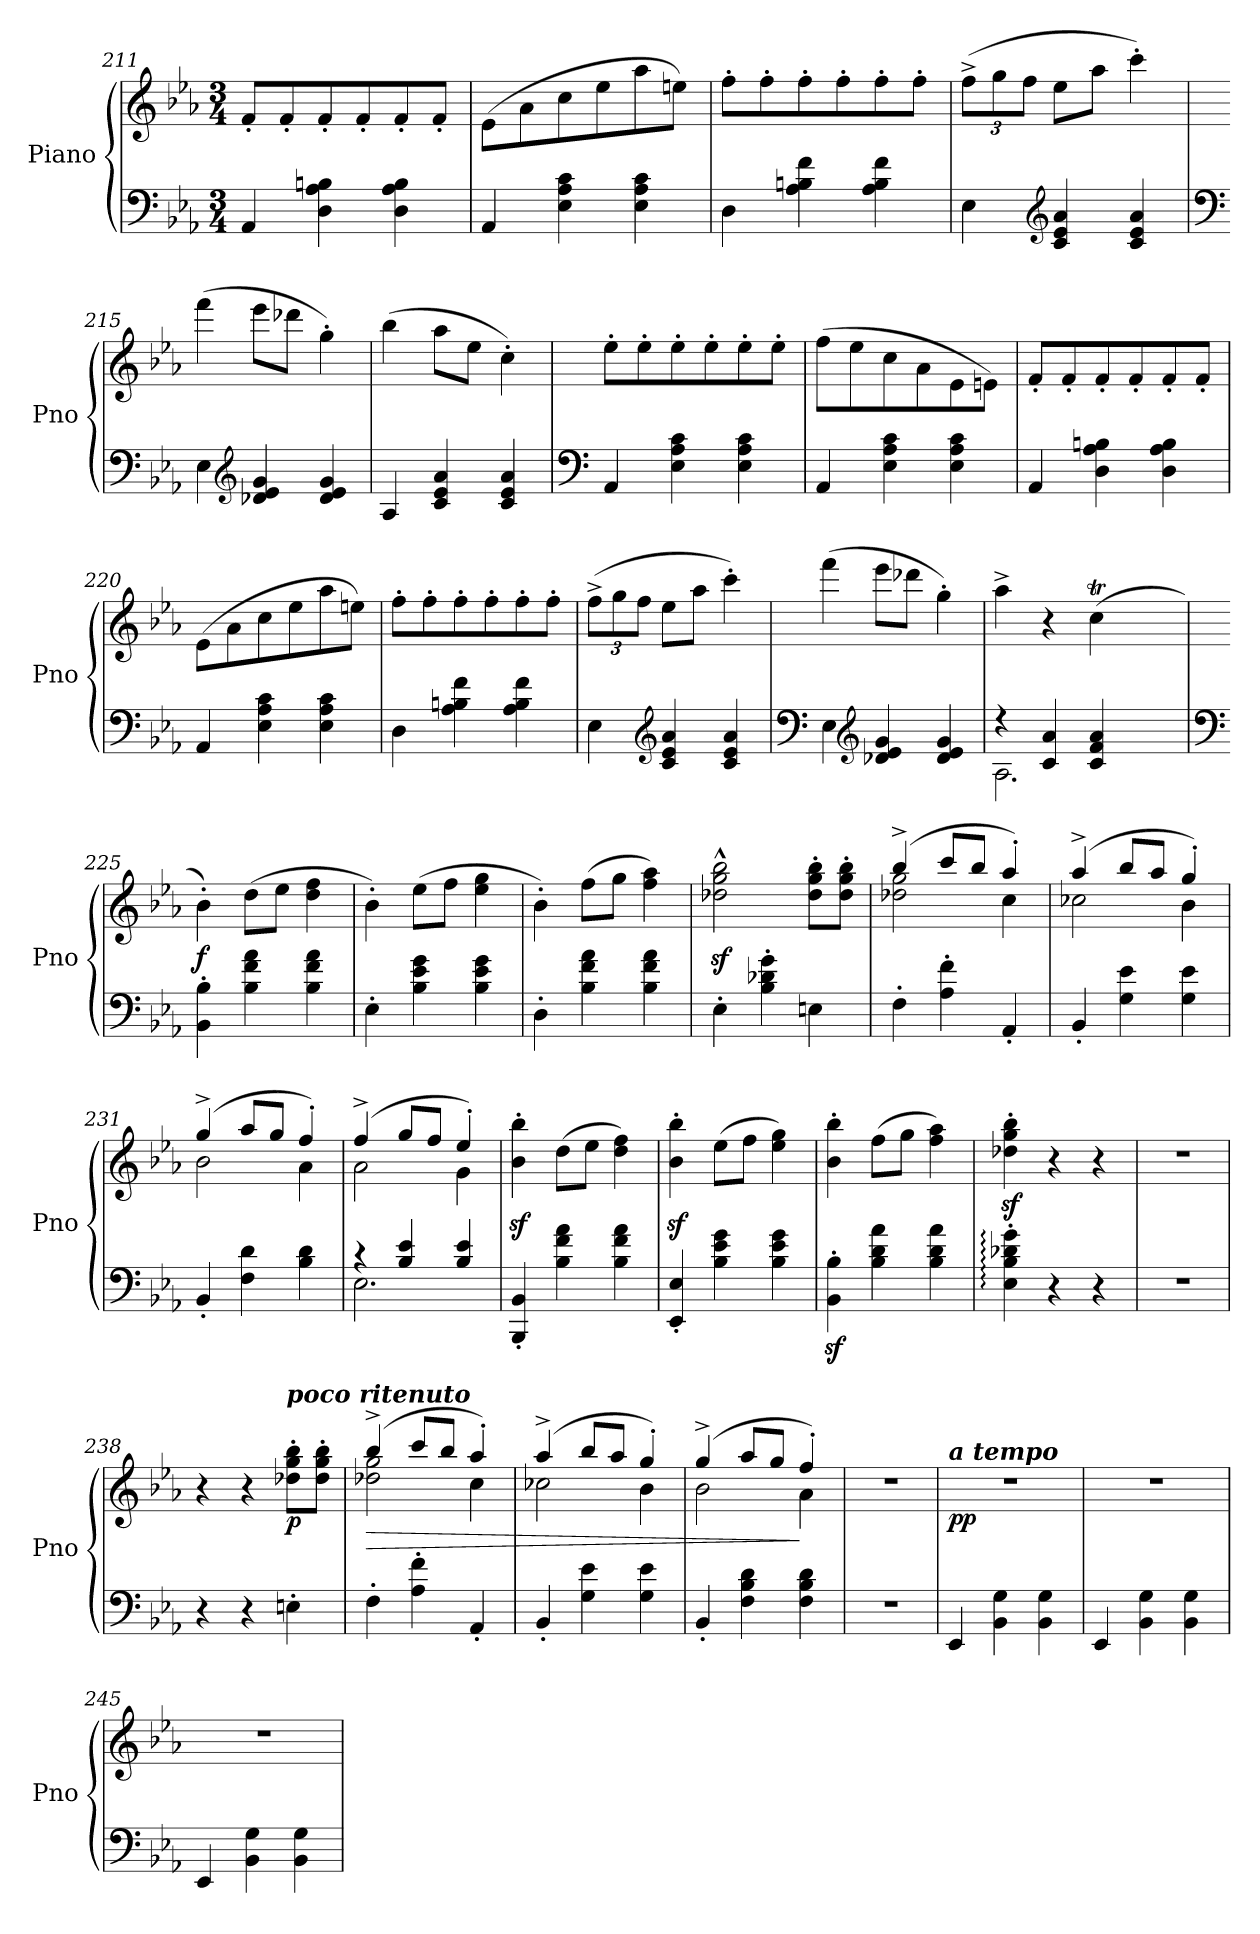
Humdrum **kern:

**kern	**kern	**dynam
*part1	*part1	*part1
*staff2	*staff1	*staff1/2
*I"Piano	*	*
*I'Pno	*	*
*clefF4	*clefG2	*
*k[b-e-a-]	*k[b-e-a-]	*
*M3/4	*M3/4	*
=211	=211	=211
4AA-/	8f'/L	.
.	8f'/	.
4D\ 4A-\ 4Bn\	8f'/	.
.	8f'/	.
4D\ 4A-\ 4B\	8f'/	.
.	8f'/J	.
=212	=212	=212
4AA-/	(>8e-\L	.
.	8a-\	.
4E-\ 4A-\ 4c\	8cc\	.
.	8ee-\	.
4E-\ 4A-\ 4c\	8aa-\	.
.	8een\J)	.
=213	=213	=213
4D\	8ff'\L	.
.	8ff'\	.
4A-\ 4Bn\ 4f\	8ff'\	.
.	8ff'\	.
4A-\ 4B\ 4f\	8ff'\	.
.	8ff'\J	.
=214	=214	=214
*	*Xbrackettup	*
4E-\	(>12ff^\L	.
.	12gg\	.
.	12ff\J	.
*clefG2	*	*
4c/ 4e-/ 4a-/	8ee-\L	.
.	8aa-\J	.
4c/ 4e-/ 4a-/	4ccc'\)	.
!!LO:LB:g=z
=215	=215	=215
*clefF4	*	*
4E-\	(>4fff\	.
*clefG2	*	*
4d-X/ 4e-/ 4g/	8eee-\L	.
.	8ddd-X\J	.
4d-/ 4e-/ 4g/	4gg'\)	.
=216	=216	=216
4A-/	(>4bb-\	.
4c/ 4e-/ 4a-/	8aa-\L	.
.	8ee-\J	.
4c/ 4e-/ 4a-/	4cc'\)	.
=217	=217	=217
*clefF4	*	*
4AA-/	8ee-'\L	.
.	8ee-'\	.
4E-\ 4A-\ 4c\	8ee-'\	.
.	8ee-'\	.
4E-\ 4A-\ 4c\	8ee-'\	.
.	8ee-'\J	.
=218	=218	=218
4AA-/	(>8ff\L	.
.	8ee-\	.
4E-\ 4A-\ 4c\	8cc\	.
.	8a-\	.
4E-\ 4A-\ 4c\	8e-\	.
.	8en\J)	.
=219	=219	=219
4AA-/	8f'/L	.
.	8f'/	.
4D\ 4A-\ 4Bn\	8f'/	.
.	8f'/	.
4D\ 4A-\ 4B\	8f'/	.
.	8f'/J	.
=220	=220	=220
4AA-/	(>8e-\L	.
.	8a-\	.
4E-\ 4A-\ 4c\	8cc\	.
.	8ee-\	.
4E-\ 4A-\ 4c\	8aa-\	.
.	8een\J)	.
=221	=221	=221
4D\	8ff'\L	.
.	8ff'\	.
4A-\ 4Bn\ 4f\	8ff'\	.
.	8ff'\	.
4A-\ 4B\ 4f\	8ff'\	.
.	8ff'\J	.
!!LO:LB:g=z
=222	=222	=222
4E-\	(>12ff^\L	.
.	12gg\	.
.	12ff\J	.
*clefG2	*	*
4c/ 4e-/ 4a-/	8ee-\L	.
.	8aa-\J	.
4c/ 4e-/ 4a-/	4ccc'\)	.
=223	=223	=223
*clefF4	*	*
4E-\	(>4fff\	.
*clefG2	*	*
4d-X/ 4e-/ 4g/	8eee-\L	.
.	8ddd-X\J	.
4d-/ 4e-/ 4g/	4gg'\)	.
=224	=224	=224
*^	*^	*
4r	2.A-\	4aa-^\	2ryy	.
4c/ 4a-/	.	4r	.	.
*	*	*	*Xtuplet	*
4c/ 4f/ 4a-/	.	(>4ccT\	20ryy	.
.	.	.	20ddyy	.
.	.	.	20ccyy	.
.	.	.	20bnyy	.
.	.	.	20ccyy	.
*v	*v	*	*	*
*	*v	*v	*
=225	=225	=225
*clefF4	*	*
*	*^	*
!	!	!	!LO:DY:b
*	*v	*v	*
4BB-\' 4B-\'	4b-'\)	f
4B-\ 4f\ 4a-\	(>8dd\L	.
.	8ee-\J	.
4B-\ 4f\ 4a-\	4dd\ 4ff\	.
=226	=226	=226
4E-'\	4b-'\)	.
4B-\ 4e-\ 4g\	(>8ee-\L	.
.	8ff\J	.
4B-\ 4e-\ 4g\	4ee-\ 4gg\	.
=227	=227	=227
4D'\	4b-'\)	.
4B-\ 4f\ 4a-\	(>8ff\L	.
.	8gg\J	.
4B-\ 4f\ 4a-\	4ff\ 4aa-\)	.
=228	=228	=228
4E-'\	2dd-X\z<^^ 2gg\z<^^ 2bb-\z<^^	.
4B-\' 4d-X\' 4g\'	.	.
4En\	8dd-\' 8gg\' 8bb-\'L	.
.	8dd-\' 8gg\' 8bb-\'J	.
!!LO:PB:g=z
=229	=229	=229
*	*^	*
4F'\	(>4bb-^/	2dd-X\ 2gg\	.
4A-\' 4f\'	8ccc/L	.	.
.	8bb-/J	.	.
4AA-'/	4aa-'/)	4cc\	.
=230	=230	=230	=230
4BB-'/	(>4aa-^/	2cc-X\	.
4G\ 4e-\	8bb-/L	.	.
.	8aa-/J	.	.
4G\ 4e-\	4gg'/)	4b-\	.
=231	=231	=231	=231
4BB-'/	(>4gg^/	2b-\	.
4F\ 4d\	8aa-/L	.	.
.	8gg/J	.	.
4B-\ 4d\	4ff'/)	4a-\	.
=232	=232	=232	=232
*^	*	*	*
4r	2.E-\	(>4ff^/	2a-\	.
4B-/ 4e-/	.	8gg/L	.	.
.	.	8ff/J	.	.
4B-/ 4e-/	.	4ee-'/)	4g\	.
*v	*v	*	*	*
*	*v	*v	*
=233	=233	=233
4BBB-/' 4BB-/'	4b-\z<' 4bb-\z<'	.
4B-\ 4f\ 4a-\	(>8dd\L	.
.	8ee-\J	.
4B-\ 4f\ 4a-\	4dd\ 4ff\)	.
=234	=234	=234
4EE-/' 4E-/'	4b-\z<' 4bb-\z<'	.
4B-\ 4e-\ 4g\	(>8ee-\L	.
.	8ff\J	.
4B-\ 4e-\ 4g\	4ee-\ 4gg\)	.
=235	=235	=235
4BB-\z<' 4B-\z<'	4b-\' 4bb-\'	.
4B-\ 4d\ 4a-\	(>8ff\L	.
.	8gg\J	.
4B-\ 4d\ 4a-\	4ff\ 4aa-\)	.
=236	=236	=236
4E-\:' 4B-\:' 4d-X\:' 4g\:'	4dd-X\z<' 4gg\z<' 4bb-\z<'	.
4r	4r	.
4r	4r	.
=237	=237	=237
2.r	2.r	.
=238	=238	=238
4r	4r	.
4r	4r	.
!	!LO:TX:a:Bi:t=poco ritenuto	!
!	!	!LO:DY:b
4En'\	8dd-X\' 8gg\' 8bb-\'L	p
.	8dd-\' 8gg\' 8bb-\'J	.
!!LO:LB:g=z
=239	=239	=239
!	!	!LO:HP:b
*	*^	*
4F'\	(>4bb-^/	2dd-X\ 2gg\	>
4A-\' 4f\'	8ccc/L	.	.
.	8bb-/J	.	.
4AA-'/	4aa-'/)	4cc\	.
=240	=240	=240	=240
4BB-'/	(>4aa-^/	2cc-X\	.
4G\ 4e-\	8bb-/L	.	.
.	8aa-/J	.	.
4G\ 4e-\	4gg'/)	4b-\	.
=241	=241	=241	=241
4BB-'/	(>4gg^/	2b-\	.
4F\ 4B-\ 4d\	8aa-/L	.	.
.	8gg/J	.	.
4F\ 4B-\ 4d\	4ff'/)	4a-\	]
*	*v	*v	*
=242	=242	=242
2.r	2.r	.
=243	=243	=243
!	!LO:TX:a:Bi:t=a tempo	!
!	!	!LO:DY:b
4EE-/	2.r	pp
4BB-\ 4G\	.	.
4BB-\ 4G\	.	.
=244	=244	=244
4EE-/	2.r	.
4BB-\ 4G\	.	.
4BB-\ 4G\	.	.
=245	=245	=245
4EE-/	2.r	.
4BB-\ 4G\	.	.
4BB-\ 4G\	.	.
=	=	=
*-	*-	*-
